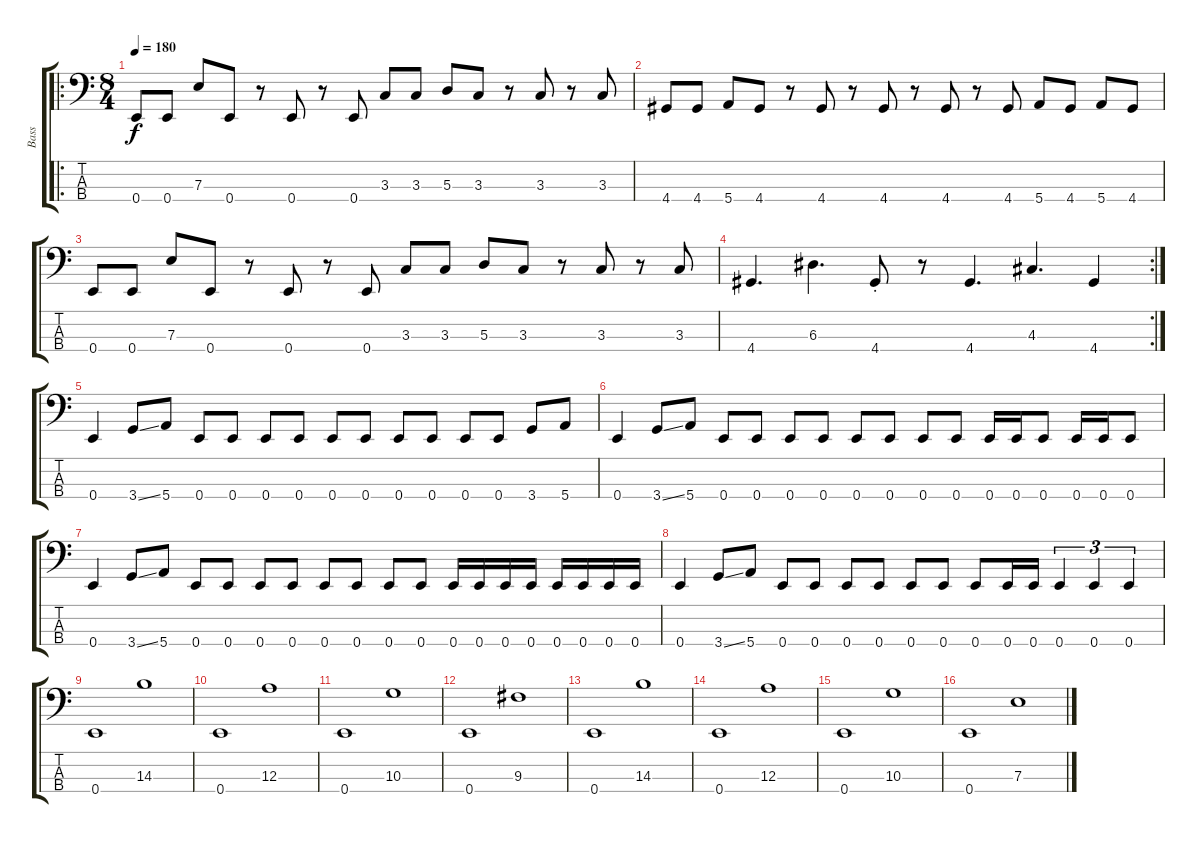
\track ("Bass" "Bass") {instrument electricbasspick}
\staff {score tabs}
\tuning (G2 D2 A1 E1) {hide}
\ro
\ts (8 4)
\tempo 180
\clef f4
\ks c
0.4.8{dy f} 0.4.8 7.3.8 0.4.8 r.8 0.4.8 r.8 0.4.8 3.3.8 3.3.8 5.3.8 3.3.8 r.8 3.3.8 r.8 3.3.8 |
4.4.8 4.4.8 5.4.8 4.4.8 r.8 4.4.8 r.8 4.4.8 r.8 4.4.8 r.8 4.4.8 5.4.8 4.4.8 5.4.8 4.4.8 |
0.4.8 0.4.8 7.3.8 0.4.8 r.8 0.4.8 r.8 0.4.8 3.3.8 3.3.8 5.3.8 3.3.8 r.8 3.3.8 r.8 3.3.8 |
\rc 2
4.4.4{d} 6.3.4{d} 4.4{st}.8 r.8 4.4.4{d} 4.3.4{d} 4.4.4 |
0.4.4 3.4{ss}.8 5.4.8 0.4.8 0.4.8 0.4.8 0.4.8 0.4.8 0.4.8 0.4.8 0.4.8 0.4.8 0.4.8 3.4.8 5.4.8 |
0.4.4 3.4{ss}.8 5.4.8 0.4.8 0.4.8 0.4.8 0.4.8 0.4.8 0.4.8 0.4.8 0.4.8 0.4.16 0.4.16 0.4.8 0.4.16 0.4.16 0.4.8 |
0.4.4 3.4{ss}.8 5.4.8 0.4.8 0.4.8 0.4.8 0.4.8 0.4.8 0.4.8 0.4.8 0.4.8 0.4.16 0.4.16 0.4.16 0.4.16 0.4.16 0.4.16 0.4.16 0.4.16 |
0.4.4 3.4{ss}.8 5.4.8 0.4.8 0.4.8 0.4.8 0.4.8 0.4.8 0.4.8 0.4.8 0.4.16 0.4.16 0.4.4{tu (3 2)} 0.4.4{tu (3 2)} 0.4.4{tu (3 2)} |
0.4.1 14.3.1 |
0.4.1 12.3.1 |
0.4.1 10.3.1 |
0.4.1 9.3.1 |
0.4.1 14.3.1 |
0.4.1 12.3.1 |
0.4.1 10.3.1 |
0.4.1 7.3.1
